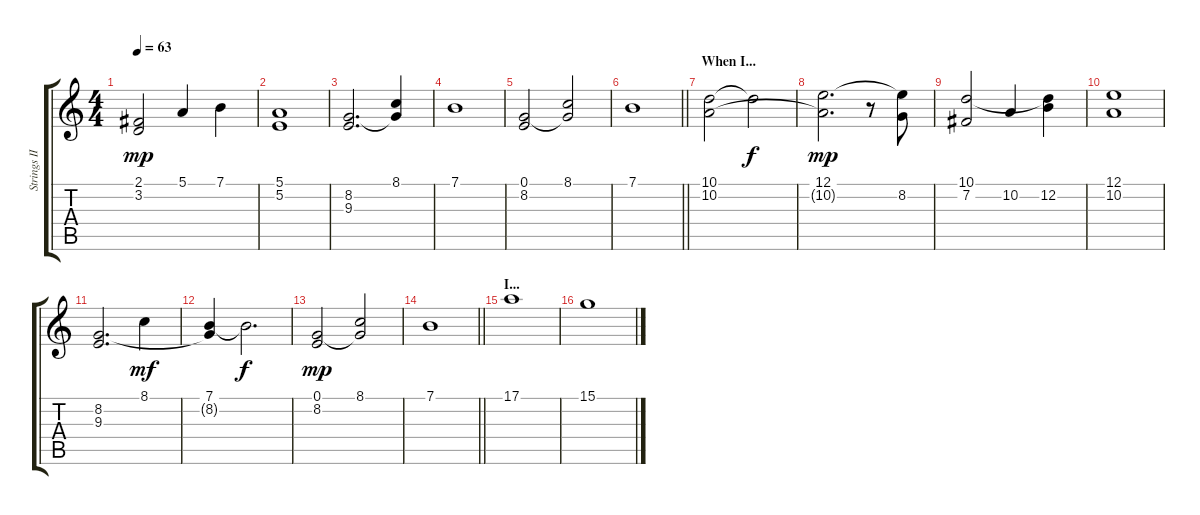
\track ("Strings II (NY Orchestra)" "Strings II") {instrument stringensemble1}
\staff {score tabs}
\tuning (E4 B3 G3 D3 A2 E2) {hide}
\ts (4 4)
\tempo 63
\clef g2
\ks c
(2.1 3.2).2{dy mp} 5.1.4 7.1.4 |
(5.1 5.2).1 |
(8.2 9.3).2{d} (8.1 8.2{t}).4 |
7.1.1 |
(0.1 8.2).2 (8.1 8.2{t}).2 |
\barLineRight lightlight
7.1.1 |
\section ("" "When I...")
(10.1 10.2).2 10.1{t}.2{dy f} |
(12.1 10.2{t}).2{d dy mp} r.8 (12.1{t} 8.2).8 |
(10.1 7.2).2 10.2.4 (10.1{t} 12.2).4 |
(12.1 10.2).1 |
(8.2 9.3).2{d} 8.1.4{dy mf} |
(7.1 8.2{t}).4 7.1{t}.2{d dy f} |
(0.1 8.2).2{dy mp} (8.1 8.2{t}).2 |
\barLineRight lightlight
7.1.1 |
\section ("" "I...")
17.1.1 |
15.1.1
